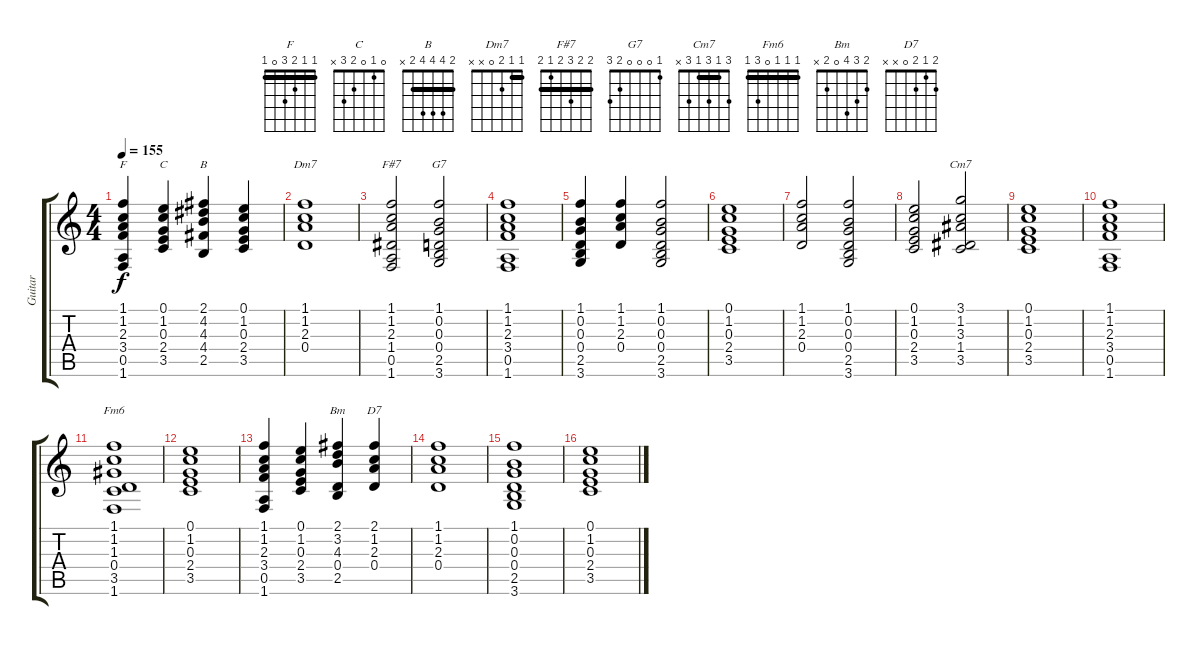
\track ("Guitar" "Guitar") {instrument acousticguitarnylon}
\staff {score tabs}
\tuning (E4 B3 G3 D3 A2 E2) {hide}
\chord ("F" 1 1 2 3 0 1) {barre 1}
\chord ("C" 0 1 0 2 3 x)
\chord ("B" 2 4 4 4 2 x) {barre 2}
\chord ("Dm7" 1 1 2 0 x x) {barre 1}
\chord ("F#7" 2 2 3 2 1 2) {barre 2}
\chord ("G7" 1 0 0 0 2 3)
\chord ("Cm7" 3 1 3 1 3 x) {barre 1}
\chord ("Fm6" 1 1 1 0 3 1) {barre 1}
\chord ("Bm" 2 3 4 0 2 x)
\chord ("D7" 2 1 2 0 x x)
\ts (4 4)
\tempo 155
\clef g2
\ks c
(1.1 1.2 2.3 3.4 0.5 1.6).4{ch "F" dy f} (0.1 1.2 0.3 2.4 3.5).4{ch "C"} (2.1 4.2 4.3 4.4 2.5).4{ch "B"} (0.1 1.2 0.3 2.4 3.5).4 |
(1.1 1.2 2.3 0.4).1{ch "Dm7"} |
(1.1 1.2 2.3 1.4 0.5 1.6).2{ch "F#7"} (1.1 0.2 0.3 0.4 2.5 3.6).2{ch "G7"} |
(1.1 1.2 2.3 3.4 0.5 1.6).1 |
(1.1 0.2 0.3 0.4 2.5 3.6).4 (1.1 1.2 2.3 0.4).4 (1.1 0.2 0.3 0.4 2.5 3.6).2 |
(0.1 1.2 0.3 2.4 3.5).1 |
(1.1 1.2 2.3 0.4).2 (1.1 0.2 0.3 0.4 2.5 3.6).2 |
(0.1 1.2 0.3 2.4 3.5).2 (3.1 1.2 3.3 1.4 3.5).2{ch "Cm7"} |
(0.1 1.2 0.3 2.4 3.5).1 |
(1.1 1.2 2.3 3.4 0.5 1.6).1 |
(1.1 1.2 1.3 0.4 3.5 1.6).1{ch "Fm6"} |
(0.1 1.2 0.3 2.4 3.5).1 |
(1.1 1.2 2.3 3.4 0.5 1.6).4 (0.1 1.2 0.3 2.4 3.5).4 (2.1 3.2 4.3 0.4 2.5).4{ch "Bm"} (2.1 1.2 2.3 0.4).4{ch "D7"} |
(1.1 1.2 2.3 0.4).1 |
(1.1 0.2 0.3 0.4 2.5 3.6).1 |
(0.1 1.2 0.3 2.4 3.5).1
